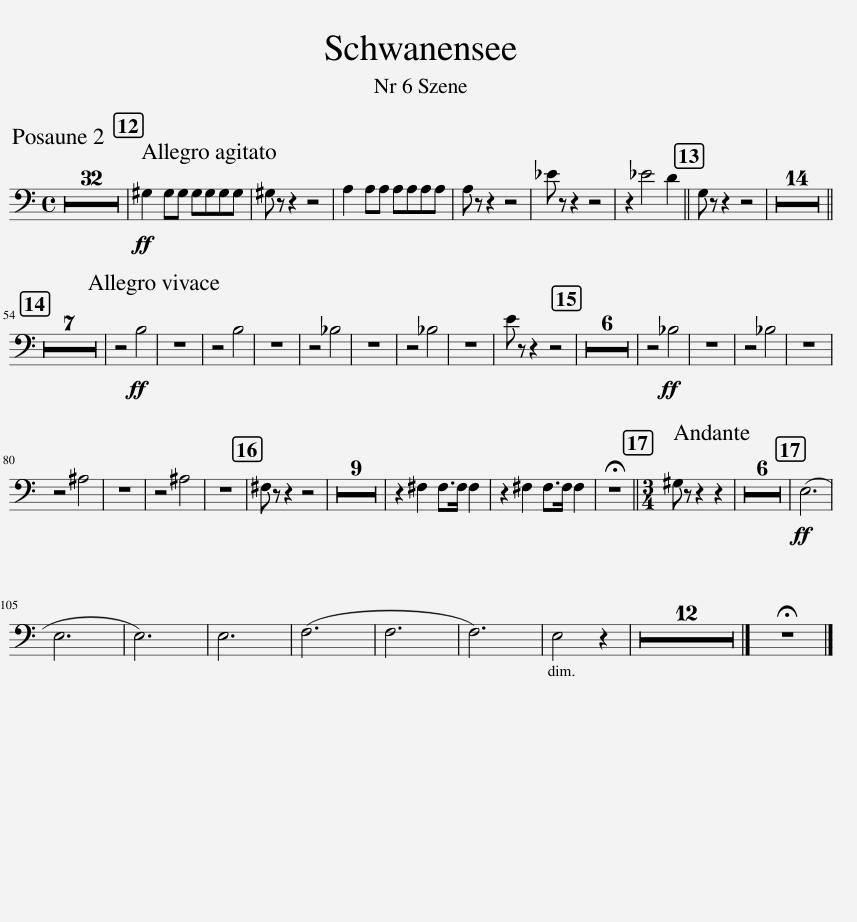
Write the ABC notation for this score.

X:1
L:1/8
M:4/4
I:linebreak $
K:C
V:1 bass
V:1
 z8 | z8 | z8 | z8 | z8 | %5
 z8 | z8 | z8 | z8 | z8 | %10
 z8 | z8 | z8 | z8 | z8 | %15
 z8 | z8 | z8 | z8 | z8 | %20
 z8 | z8 | z8 | z8 | z8 | %25
 z8 | z8 | z8 | z8 | z8 | %30
 z8 | z8 |!ff! ^G,2 G,G, G,G,G,G, | ^G, z z2 z4 | A,2 A,A, A,A,A,A, | %35
 A, z z2 z4 | _E z z2 z4 | z2 _E4 D2 || G, z z2 z4 | z8 | %40
 z8 | z8 | z8 | z8 | z8 | %45
 z8 | z8 | z8 | z8 | z8 | %50
 z8 | z8 | z8 ||$ z8 | z8 | %55
 z8 | z8 | z8 | z8 | z8 | %60
 z4!ff! B,4 | z8 | z4 B,4 | z8 | z4 _B,4 | %65
 z8 | z4 _B,4 | z8 | E z z2 z4 | z8 | %70
 z8 | z8 | z8 | z8 | z8 | %75
 z4!ff! _B,4 | z8 | z4 _B,4 | z8 |$ z4 ^A,4 | %80
 z8 | z4 ^A,4 | z8 | ^F, z z2 z4 | z8 | %85
 z8 | z8 | z8 | z8 | z8 | %90
 z8 | z8 | z8 | z2 ^F,2 F,>F, F,2 | z2 ^F,2 F,>F, F,2 | %95
 !fermata!z8 ||[M:3/4] ^G, z z2 z2 | z6 | z6 | z6 | %100
 z6 | z6 | z6 |!ff! (E,6 |$ E,6 | %105
 E,6) | E,6 | (F,6 | F,6 | F,6) | %110
 E,4 z2 | z6 | z6 | z6 | z6 | %115
 z6 | z6 | z6 | z6 | z6 | %120
 z6 | z6 | z6 |] !fermata!z6 |] %124
